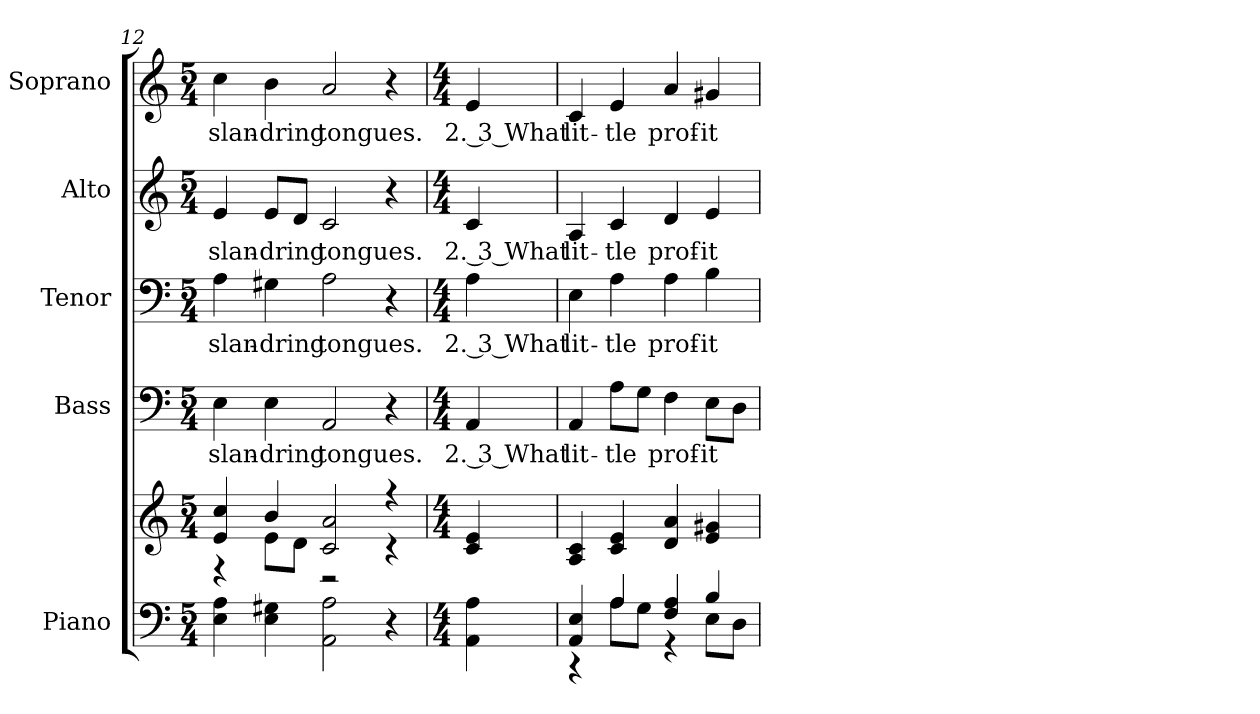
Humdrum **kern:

**kern	**kern	**kern	**text	**kern	**text	**kern	**text	**kern	**text
*part5	*part5	*part4	*part4	*part3	*part3	*part2	*part2	*part1	*part1
*staff6	*staff5	*staff4	*staff4	*staff3	*staff3	*staff2	*staff2	*staff1	*staff1
*I"Piano	*	*I"Bass	*	*I"Tenor	*	*I"Alto	*	*I"Soprano	*
*I'Pno.	*	*I'B.	*	*I'T.	*	*I'A.	*	*I'S.	*
*clefF4	*clefG2	*clefF4	*	*clefF4	*	*clefG2	*	*clefG2	*
*k[]	*k[]	*k[]	*	*k[]	*	*k[]	*	*k[]	*
*C:	*C:	*C:	*	*C:	*	*C:	*	*C:	*
*M5/4	*M5/4	*M5/4	*	*M5/4	*	*M5/4	*	*M5/4	*
=12	=12	=12	=12	=12	=12	=12	=12	=12	=12
*	*^	*	*	*	*	*	*	*	*
!	!	!	!	!LO:LY:b:color=#000000	!	!	!	!	!	!
!	!	!	!	!	!	!LO:LY:b:color=#000000	!	!	!	!
!	!	!	!	!	!	!	!	!LO:LY:b:color=#000000	!	!
!	!	!	!	!	!	!	!	!	!	!LO:LY:b:color=#000000
4Ei\ 4Ai	4ei/ 4cci	4r	4Ei\	slan-	4Ai\	slan-	4ei/	slan-	4cci\	slan-
!	!	!	!	!LO:LY:b:color=#000000	!	!	!	!	!	!
!	!	!	!	!	!	!LO:LY:b:color=#000000	!	!	!	!
!	!	!	!	!	!	!	!	!LO:LY:b:color=#000000	!	!
!	!	!	!	!	!	!	!	!	!	!LO:LY:b:color=#000000
4Ei\ 4G#Xi	4bi/	8ei\L	4Ei\	-dring	4G#Xi\	-dring	8ei/L	-dring	4bi\	-dring
.	.	8di\J	.	.	.	.	8di/J	.	.	.
!	!	!	!	!LO:LY:b:color=#000000	!	!	!	!	!	!
!	!	!	!	!	!	!LO:LY:b:color=#000000	!	!	!	!
!	!	!	!	!	!	!	!	!LO:LY:b:color=#000000	!	!
!	!	!	!	!	!	!	!	!	!	!LO:LY:b:color=#000000
2AAi\ 2Ai	2ci/ 2ai	2r	2AAi/	tongues.	2Ai\	tongues.	2ci/	tongues.	2ai/	tongues.
4r	4r	4r	4r	.	4r	.	4r	.	4r	.
*	*v	*v	*	*	*	*	*	*	*	*
!!LO:PB:g=z
=	=	=	=	=	=	=	=	=	=
*M4/4	*M4/4	*M4/4	*	*M4/4	*	*M4/4	*	*M4/4	*
*	*^	*	*	*	*	*	*	*	*
!	!	!	!	!LO:LY:b:color=#000000	!	!	!	!	!	!
*	*v	*v	*	*	*	*	*	*	*	*
*	*^	*	*	*	*	*	*	*	*
!	!	!	!	!	!	!LO:LY:b:color=#000000	!	!	!	!
*	*v	*v	*	*	*	*	*	*	*	*
*	*^	*	*	*	*	*	*	*	*
!	!	!	!	!	!	!	!	!LO:LY:b:color=#000000	!	!
*	*v	*v	*	*	*	*	*	*	*	*
*	*^	*	*	*	*	*	*	*	*
!	!	!	!	!	!	!	!	!	!	!LO:LY:b:color=#000000
*	*v	*v	*	*	*	*	*	*	*	*
4AAi\ 4Ai	4ci/ 4ei	4AAi/	2. 3 What	4Ai\	2. 3 What	4ci/	2. 3 What	4ei/	2. 3 What
=1	=1	=1	=1	=1	=1	=1	=1	=1	=1
*^	*	*	*	*	*	*	*	*	*
!	!	!	!	!LO:LY:b:color=#000000	!	!	!	!	!	!
!	!	!	!	!	!	!LO:LY:b:color=#000000	!	!	!	!
!	!	!	!	!	!	!	!	!LO:LY:b:color=#000000	!	!
!	!	!	!	!	!	!	!	!	!	!LO:LY:b:color=#000000
4AAi/ 4Ei	4r	4Ai/ 4ci	4AAi/	lit-	4Ei\	lit-	4Ai/	lit-	4ci/	lit-
!	!	!	!	!LO:LY:b:color=#000000	!	!	!	!	!	!
!	!	!	!	!	!	!LO:LY:b:color=#000000	!	!	!	!
!	!	!	!	!	!	!	!	!LO:LY:b:color=#000000	!	!
!	!	!	!	!	!	!	!	!	!	!LO:LY:b:color=#000000
4Ai/	8Ai\L	4ci/ 4ei	8Ai\L	-tle	4Ai\	-tle	4ci/	-tle	4ei/	-tle
.	8Gi\J	.	8Gi\J	.	.	.	.	.	.	.
!	!	!	!	!LO:LY:b:color=#000000	!	!	!	!	!	!
!	!	!	!	!	!	!LO:LY:b:color=#000000	!	!	!	!
!	!	!	!	!	!	!	!	!LO:LY:b:color=#000000	!	!
!	!	!	!	!	!	!	!	!	!	!LO:LY:b:color=#000000
4Fi/ 4Ai	4r	4di/ 4ai	4Fi\	prof-	4Ai\	prof-	4di/	prof-	4ai/	prof-
!	!	!	!	!LO:LY:b:color=#000000	!	!	!	!	!	!
!	!	!	!	!	!	!LO:LY:b:color=#000000	!	!	!	!
!	!	!	!	!	!	!	!	!LO:LY:b:color=#000000	!	!
!	!	!	!	!	!	!	!	!	!	!LO:LY:b:color=#000000
4Bi/	8Ei\L	4ei/ 4g#Xi	8Ei\L	-it	4Bi\	-it	4ei/	-it	4g#Xi/	-it
.	8Di\J	.	8Di\J	.	.	.	.	.	.	.
*v	*v	*	*	*	*	*	*	*	*	*
=	=	=	=	=	=	=	=	=	=
*-	*-	*-	*-	*-	*-	*-	*-	*-	*-
